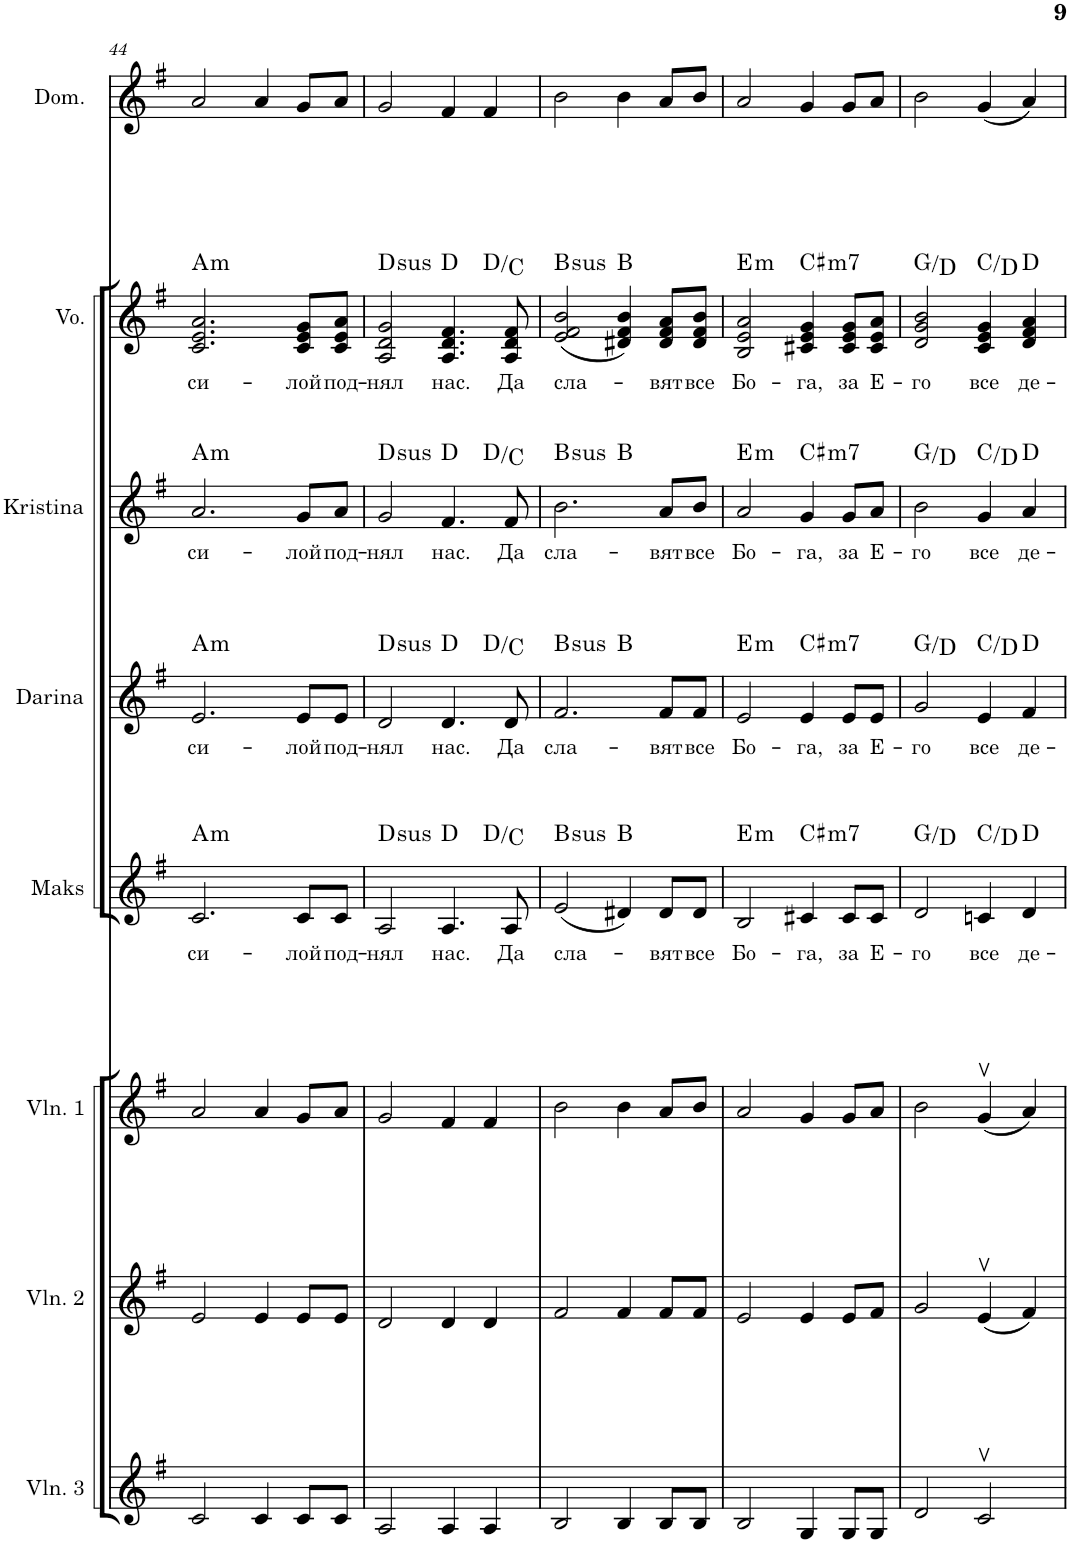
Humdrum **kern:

**kern	**kern	**kern	**kern	**text	**harte	**kern	**text	**harte	**kern	**text	**harte	**kern	**text	**harte	**kern
*part8	*part7	*part6	*part5	*part5	*part5	*part4	*part4	*part4	*part3	*part3	*part3	*part2	*part2	*part2	*part1
*staff8	*staff7	*staff6	*staff5	*staff5	*	*staff4	*staff4	*	*staff3	*staff3	*	*staff2	*staff2	*	*staff1
*I"Violin 3	*I"Violin 2	*I"Violin 1	*I"Maks	*	*	*I"Darina	*	*	*I"Kristina	*	*	*I"Voice	*	*	*I"Domra
*I'Vln. 3	*I'Vln. 2	*I'Vln. 1	*I'Maks	*	*	*I'Darina	*	*	*I'Kristina	*	*	*I'Vo.	*	*	*I'Dom.
!!LO:PB:g=z
*clefG2	*clefG2	*clefG2	*clefG2	*	*	*clefG2	*	*	*clefG2	*	*	*clefG2	*	*	*clefG2
*k[f#]	*k[f#]	*k[f#]	*k[f#]	*	*	*k[f#]	*	*	*k[f#]	*	*	*k[f#]	*	*	*k[f#]
*M4/4	*M4/4	*M4/4	*M4/4	*	*	*M4/4	*	*	*M4/4	*	*	*M4/4	*	*	*M4/4
=44	=44	=44	=44	=44	=44	=44	=44	=44	=44	=44	=44	=44	=44	=44	=44
!	!	!	!	!LO:LY:b	!LO:H:kt=m	!	!LO:LY:b	!LO:H:kt=m	!	!LO:LY:b	!LO:H:kt=m	!	!LO:LY:b	!LO:H:kt=m	!
2c/	2e/	2a/	2.c/	си-	A:min	2.e/	си-	A:min	2.a/	си-	A:min	2.c/ 2.e/ 2.a/	си-	A:min	2a/
4c/	4e/	4a/	.	.	.	.	.	.	.	.	.	.	.	.	4a/
!	!	!	!	!LO:LY:b	!	!	!LO:LY:b	!	!	!LO:LY:b	!	!	!LO:LY:b	!	!
8c/L	8e/L	8g/L	8c/L	-лой	.	8e/L	-лой	.	8g/L	-лой	.	8c/ 8e/ 8g/L	-лой	.	8g/L
!	!	!	!	!LO:LY:b	!	!	!LO:LY:b	!	!	!LO:LY:b	!	!	!LO:LY:b	!	!
8c/J	8e/J	8a/J	8c/J	под-	.	8e/J	под-	.	8a/J	под-	.	8c/ 8e/ 8a/J	под-	.	8a/J
=45	=45	=45	=45	=45	=45	=45	=45	=45	=45	=45	=45	=45	=45	=45	=45
!	!	!	!	!LO:LY:b	!LO:H:kt=sus	!	!LO:LY:b	!LO:H:kt=sus	!	!LO:LY:b	!LO:H:kt=sus	!	!LO:LY:b	!LO:H:kt=sus	!
*	*	*	*^	*	*	*^	*	*	*^	*	*	*^	*	*	*
2A/	2d/	2g/	2A/	2.ryy	-нял	D:sus4	2d/	2.ryy	-нял	D:sus4	2g/	2.ryy	-нял	D:sus4	2A/ 2d/ 2g/	2.ryy	-нял	D:sus4	2g/
!	!	!	!	!	!LO:LY:b	!	!	!	!LO:LY:b	!	!	!	!LO:LY:b	!	!	!	!LO:LY:b	!	!
4A/	4d/	4f#/	4.A/	.	нас.	D:maj	4.d/	.	нас.	D:maj	4.f#/	.	нас.	D:maj	4.A/ 4.d/ 4.f#/	.	нас.	D:maj	4f#/
4A/	4d/	4f#/	.	4ryy	.	D:maj/b7	.	4ryy	.	D:maj/b7	.	4ryy	.	D:maj/b7	.	4ryy	.	D:maj/b7	4f#/
!	!	!	!	!	!LO:LY:b	!	!	!	!LO:LY:b	!	!	!	!LO:LY:b	!	!	!	!LO:LY:b	!	!
.	.	.	8A/	.	Да	.	8d/	.	Да	.	8f#/	.	Да	.	8A/ 8d/ 8f#/	.	Да	.	.
=46	=46	=46	=46	=46	=46	=46	=46	=46	=46	=46	=46	=46	=46	=46	=46	=46	=46	=46	=46
!	!	!	!	!	!LO:LY:b	!LO:H:kt=sus	!	!	!LO:LY:b	!LO:H:kt=sus	!	!	!LO:LY:b	!LO:H:kt=sus	!	!	!LO:LY:b	!LO:H:kt=sus	!
*	*	*	*v	*v	*	*	*	*	*	*	*	*	*	*	*v	*v	*	*	*
2B/	2f#/	2b\	(2e/	сла-	B:sus4	2.f#/	2ryy	сла-	B:sus4	2.b\	2ryy	сла-	B:sus4	(2e/ 2f#/ 2b/	сла-	B:sus4	2b\
4B/	4f#/	4b\	4d#X/)	.	B:maj	.	2ryy	.	B:maj	.	2ryy	.	B:maj	4d#X/ 4f#/ 4b/)	.	B:maj	4b\
!	!	!	!	!LO:LY:b	!	!	!	!LO:LY:b	!	!	!	!LO:LY:b	!	!	!LO:LY:b	!	!
8B/L	8f#/L	8a/L	8d#/L	-вят	.	8f#/L	.	-вят	.	8a/L	.	-вят	.	8d#/ 8f#/ 8a/L	-вят	.	8a/L
!	!	!	!	!LO:LY:b	!	!	!	!LO:LY:b	!	!	!	!LO:LY:b	!	!	!LO:LY:b	!	!
8B/J	8f#/J	8b/J	8d#/J	все	.	8f#/J	.	все	.	8b/J	.	все	.	8d#/ 8f#/ 8b/J	все	.	8b/J
=47	=47	=47	=47	=47	=47	=47	=47	=47	=47	=47	=47	=47	=47	=47	=47	=47	=47
!	!	!	!	!LO:LY:b	!LO:H:kt=m	!	!	!LO:LY:b	!LO:H:kt=m	!	!	!LO:LY:b	!LO:H:kt=m	!	!LO:LY:b	!LO:H:kt=m	!
*	*	*	*	*	*	*v	*v	*	*	*	*	*	*	*	*	*	*
*	*	*	*	*	*	*	*	*	*v	*v	*	*	*	*	*	*
2B/	2e/	2a/	2B/	Бо-	E:min	2e/	Бо-	E:min	2a/	Бо-	E:min	2B/ 2e/ 2a/	Бо-	E:min	2a/
!	!	!	!	!LO:LY:b	!LO:H:kt=m7	!	!LO:LY:b	!LO:H:kt=m7	!	!LO:LY:b	!LO:H:kt=m7	!	!LO:LY:b	!LO:H:kt=m7	!
4G/	4e/	4g/	4c#X/	-га,	C#:min7	4e/	-га,	C#:min7	4g/	-га,	C#:min7	4c#X/ 4e/ 4g/	-га,	C#:min7	4g/
!	!	!	!	!LO:LY:b	!	!	!LO:LY:b	!	!	!LO:LY:b	!	!	!LO:LY:b	!	!
8G/L	8e/L	8g/L	8c#/L	за	.	8e/L	за	.	8g/L	за	.	8c#/ 8e/ 8g/L	за	.	8g/L
!	!	!	!	!LO:LY:b	!	!	!LO:LY:b	!	!	!LO:LY:b	!	!	!LO:LY:b	!	!
8G/J	8f#/J	8a/J	8c#/J	Е-	.	8e/J	Е-	.	8a/J	Е-	.	8c#/ 8e/ 8a/J	Е-	.	8a/J
=48	=48	=48	=48	=48	=48	=48	=48	=48	=48	=48	=48	=48	=48	=48	=48
!	!	!	!	!LO:LY:b	!	!	!LO:LY:b	!	!	!LO:LY:b	!	!	!LO:LY:b	!	!
2d/	2g/	2b\	2d/	-го	G:maj/5	2g/	-го	G:maj/5	2b\	-го	G:maj/5	2d/ 2g/ 2b/	-го	G:maj/5	2b\
!	!	!	!	!LO:LY:b	!	!	!LO:LY:b	!	!	!LO:LY:b	!	!	!LO:LY:b	!	!
2cv/	(4ev/	(4gv/	4cn/	все	C:maj/2	4e/	все	C:maj/2	4g/	все	C:maj/2	4c/ 4e/ 4g/	все	C:maj/2	(4g/
!	!	!	!	!LO:LY:b	!	!	!LO:LY:b	!	!	!LO:LY:b	!	!	!LO:LY:b	!	!
.	4f#/)	4a/)	4d/	де-	D:maj	4f#/	де-	D:maj	4a/	де-	D:maj	4d/ 4f#/ 4a/	де-	D:maj	4a/)
=	=	=	=	=	=	=	=	=	=	=	=	=	=	=	=
*-	*-	*-	*-	*-	*-	*-	*-	*-	*-	*-	*-	*-	*-	*-	*-
